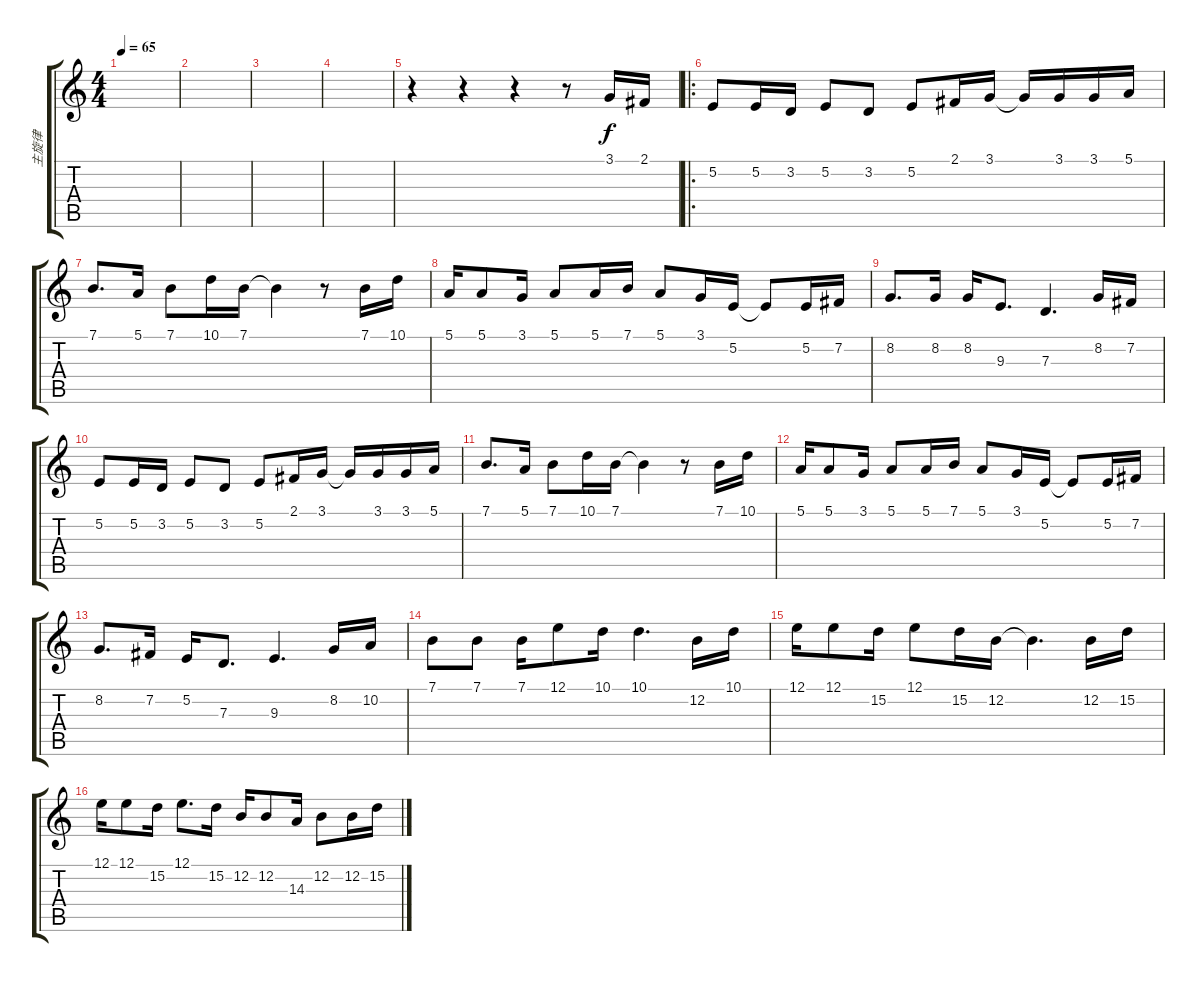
\track ("主旋律" "主旋律") {instrument acousticgrandpiano}
\staff {score tabs}
\tuning (E4 B3 G3 D3 A2 E2) {hide}
\ts (4 4)
\tempo 65
\clef g2
\ks c
|
|
|
|
r.4{txt ""} r.4 r.4 r.8 3.1.16 2.1.16 |
\ro
5.2.8 5.2.16 3.2.16 5.2.8 3.2.8 5.2.8 2.1.16 3.1.16 3.1{t}.16 3.1.16 3.1.16 5.1.16 |
7.1.8{d} 5.1.16 7.1.8 10.1.16 7.1.16 7.1{t}.4 r.8 7.1.16 10.1.16 |
5.1.16 5.1.8 3.1.16 5.1.8 5.1.16 7.1.16 5.1.8 3.1.16 5.2.16 5.2{t}.8 5.2.16 7.2.16 |
8.2.8{d} 8.2.16 8.2.16 9.3.8{d} 7.3.4{d} 8.2.16 7.2.16 |
5.2.8 5.2.16 3.2.16 5.2.8 3.2.8 5.2.8 2.1.16 3.1.16 3.1{t}.16 3.1.16 3.1.16 5.1.16 |
7.1.8{d} 5.1.16 7.1.8 10.1.16 7.1.16 7.1{t}.4 r.8 7.1.16 10.1.16 |
5.1.16 5.1.8 3.1.16 5.1.8 5.1.16 7.1.16 5.1.8 3.1.16 5.2.16 5.2{t}.8 5.2.16 7.2.16 |
8.2.8{d} 7.2.16 5.2.16 7.3.8{d} 9.3.4{d} 8.2.16 10.2.16 |
7.1.8 7.1.8 7.1.16 12.1.8 10.1.16 10.1.4{d} 12.2.16 10.1.16 |
12.1.16 12.1.8 15.2.16 12.1.8 15.2.16 12.2.16 12.2{t}.4{d} 12.2.16 15.2.16 |
12.1.16 12.1.8 15.2.16 12.1.8{d} 15.2.16 12.2.16 12.2.8 14.3.16 12.2.8 12.2.16 15.2.16
